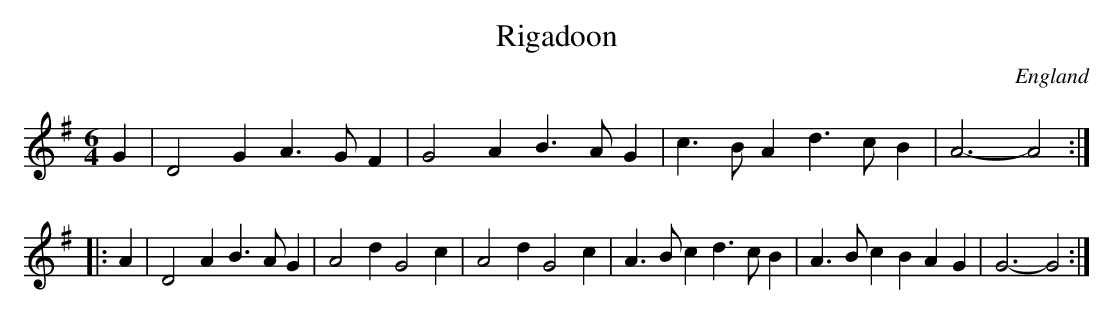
X:1
T:Rigadoon
L:1/4
M:6/4
O:England
K:G
G |\
D2G A>GF | G2A B>AG | c>BA d>cB | A3-A2 ::
A |\
D2A B>AG | A2d G2c | A2d G2c | A>Bc d>cB | A>Bc BAG | G3-G2 :|
